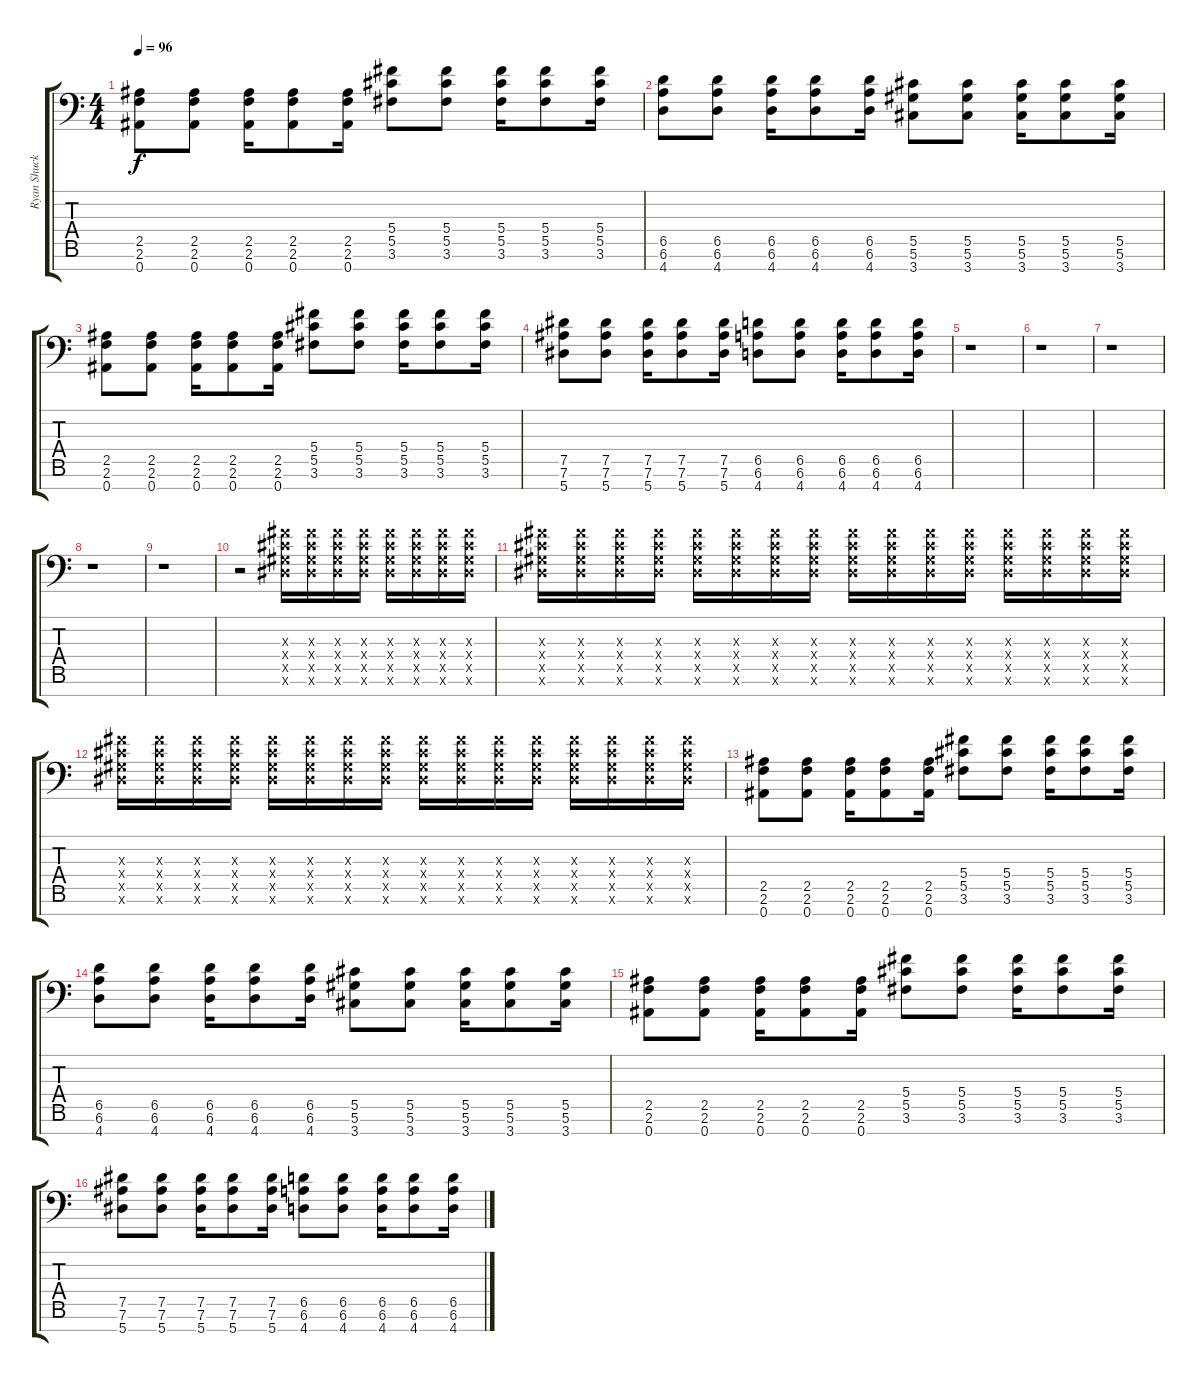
\track ("Ryan Shuck (Electric)" "Ryan Shuck") {instrument distortionguitar}
\staff {score tabs}
\tuning (Eb4 Bb3 Gb3 Db3 Ab2 Eb2 Bb1) {hide}
\ts (4 4)
\tempo 96
\clef f4
\ks c
(2.5 2.6 0.7).8{dy f} (2.5 2.6 0.7).8 (2.5 2.6 0.7).16 (2.5 2.6 0.7).8 (2.5 2.6 0.7).16 (5.4 5.5 3.6).8 (5.4 5.5 3.6).8 (5.4 5.5 3.6).16 (5.4 5.5 3.6).8 (5.4 5.5 3.6).16 |
(6.5 6.6 4.7).8 (6.5 6.6 4.7).8 (6.5 6.6 4.7).16 (6.5 6.6 4.7).8 (6.5 6.6 4.7).16 (5.5 5.6 3.7).8 (5.5 5.6 3.7).8 (5.5 5.6 3.7).16 (5.5 5.6 3.7).8 (5.5 5.6 3.7).16 |
(2.5 2.6 0.7).8 (2.5 2.6 0.7).8 (2.5 2.6 0.7).16 (2.5 2.6 0.7).8 (2.5 2.6 0.7).16 (5.4 5.5 3.6).8 (5.4 5.5 3.6).8 (5.4 5.5 3.6).16 (5.4 5.5 3.6).8 (5.4 5.5 3.6).16 |
(7.5 7.6 5.7).8 (7.5 7.6 5.7).8 (7.5 7.6 5.7).16 (7.5 7.6 5.7).8 (7.5 7.6 5.7).16 (6.5 6.6 4.7).8 (6.5 6.6 4.7).8 (6.5 6.6 4.7).16 (6.5 6.6 4.7).8 (6.5 6.6 4.7).16 |
r.1 |
r.1 |
r.1 |
r.1 |
r.1 |
r.2 (0.3{x} 0.4{x} 0.5{x} 0.6{x}).16 (0.3{x} 0.4{x} 0.5{x} 0.6{x}).16 (0.3{x} 0.4{x} 0.5{x} 0.6{x}).16 (0.3{x} 0.4{x} 0.5{x} 0.6{x}).16 (0.3{x} 0.4{x} 0.5{x} 0.6{x}).16 (0.3{x} 0.4{x} 0.5{x} 0.6{x}).16 (0.3{x} 0.4{x} 0.5{x} 0.6{x}).16 (0.3{x} 0.4{x} 0.5{x} 0.6{x}).16 |
(0.3{x} 0.4{x} 0.5{x} 0.6{x}).16 (0.3{x} 0.4{x} 0.5{x} 0.6{x}).16 (0.3{x} 0.4{x} 0.5{x} 0.6{x}).16 (0.3{x} 0.4{x} 0.5{x} 0.6{x}).16 (0.3{x} 0.4{x} 0.5{x} 0.6{x}).16 (0.3{x} 0.4{x} 0.5{x} 0.6{x}).16 (0.3{x} 0.4{x} 0.5{x} 0.6{x}).16 (0.3{x} 0.4{x} 0.5{x} 0.6{x}).16 (0.3{x} 0.4{x} 0.5{x} 0.6{x}).16 (0.3{x} 0.4{x} 0.5{x} 0.6{x}).16 (0.3{x} 0.4{x} 0.5{x} 0.6{x}).16 (0.3{x} 0.4{x} 0.5{x} 0.6{x}).16 (0.3{x} 0.4{x} 0.5{x} 0.6{x}).16 (0.3{x} 0.4{x} 0.5{x} 0.6{x}).16 (0.3{x} 0.4{x} 0.5{x} 0.6{x}).16 (0.3{x} 0.4{x} 0.5{x} 0.6{x}).16 |
(0.3{x} 0.4{x} 0.5{x} 0.6{x}).16 (0.3{x} 0.4{x} 0.5{x} 0.6{x}).16 (0.3{x} 0.4{x} 0.5{x} 0.6{x}).16 (0.3{x} 0.4{x} 0.5{x} 0.6{x}).16 (0.3{x} 0.4{x} 0.5{x} 0.6{x}).16 (0.3{x} 0.4{x} 0.5{x} 0.6{x}).16 (0.3{x} 0.4{x} 0.5{x} 0.6{x}).16 (0.3{x} 0.4{x} 0.5{x} 0.6{x}).16 (0.3{x} 0.4{x} 0.5{x} 0.6{x}).16 (0.3{x} 0.4{x} 0.5{x} 0.6{x}).16 (0.3{x} 0.4{x} 0.5{x} 0.6{x}).16 (0.3{x} 0.4{x} 0.5{x} 0.6{x}).16 (0.3{x} 0.4{x} 0.5{x} 0.6{x}).16 (0.3{x} 0.4{x} 0.5{x} 0.6{x}).16 (0.3{x} 0.4{x} 0.5{x} 0.6{x}).16 (0.3{x} 0.4{x} 0.5{x} 0.6{x}).16 |
(2.5 2.6 0.7).8 (2.5 2.6 0.7).8 (2.5 2.6 0.7).16 (2.5 2.6 0.7).8 (2.5 2.6 0.7).16 (5.4 5.5 3.6).8 (5.4 5.5 3.6).8 (5.4 5.5 3.6).16 (5.4 5.5 3.6).8 (5.4 5.5 3.6).16 |
(6.5 6.6 4.7).8 (6.5 6.6 4.7).8 (6.5 6.6 4.7).16 (6.5 6.6 4.7).8 (6.5 6.6 4.7).16 (5.5 5.6 3.7).8 (5.5 5.6 3.7).8 (5.5 5.6 3.7).16 (5.5 5.6 3.7).8 (5.5 5.6 3.7).16 |
(2.5 2.6 0.7).8 (2.5 2.6 0.7).8 (2.5 2.6 0.7).16 (2.5 2.6 0.7).8 (2.5 2.6 0.7).16 (5.4 5.5 3.6).8 (5.4 5.5 3.6).8 (5.4 5.5 3.6).16 (5.4 5.5 3.6).8 (5.4 5.5 3.6).16 |
(7.5 7.6 5.7).8 (7.5 7.6 5.7).8 (7.5 7.6 5.7).16 (7.5 7.6 5.7).8 (7.5 7.6 5.7).16 (6.5 6.6 4.7).8 (6.5 6.6 4.7).8 (6.5 6.6 4.7).16 (6.5 6.6 4.7).8 (6.5 6.6 4.7).16
